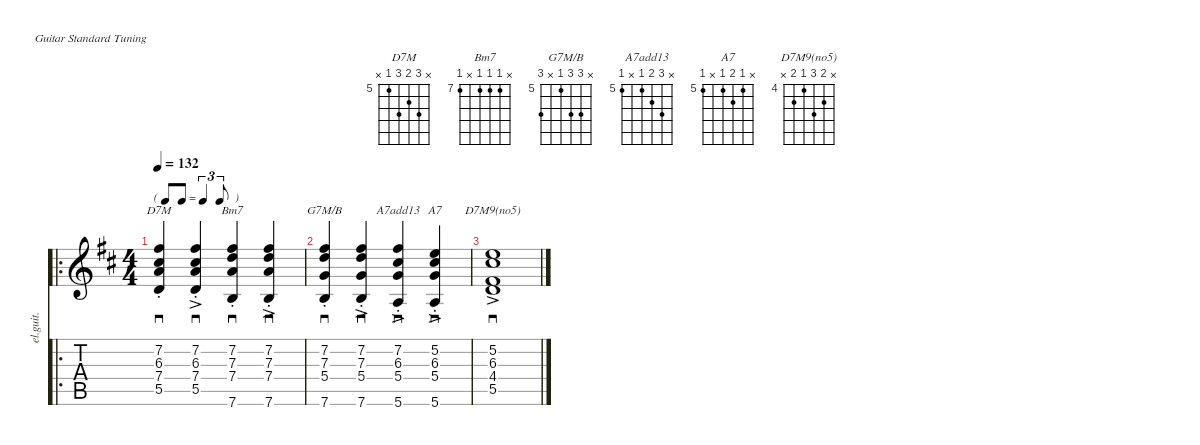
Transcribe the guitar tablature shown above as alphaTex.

\defaultSystemsLayout 4
\hideDynamics
\bracketExtendMode nobrackets
\track ("Clean Guitar" "el.guit.") {defaultSystemsLayout 5 instrument electricguitarclean}
\staff {score tabs}
\tuning (E4 B3 G3 D3 A2 E2)
\chord ("D7M" x 7 6 7 5 x) {firstfret 5 showfingering false}
\chord ("Bm7" x 7 7 7 x 7) {firstfret 7 showfingering false}
\chord ("G7M/B" x 7 7 5 x 7) {firstfret 5 showfingering false}
\chord ("A7add13" x 7 6 5 x 5) {firstfret 5 showfingering false}
\chord ("A7" x 5 6 5 x 5) {firstfret 5 showfingering false}
\chord ("D7M9(no5)" x 5 6 4 5 x) {firstfret 4 showfingering false}
\ro
\ts (4 4)
\beaming (8 2 2 2 2)
\tf triplet8th
\tempo 132
\clef g2
\scale
0.475513
\ks d
(5.5{acc forcenatural} 7.4{acc forcenatural} 6.3{acc #} 7.2{st acc #}).4{sd ch "D7M" dy mf instrument electricguitarclean beam Up} (5.5{acc forcenatural} 7.4{acc forcenatural} 6.3{acc #} 7.2{ac st acc #}).4{sd beam Up} (7.6{acc forcenatural} 7.4{acc forcenatural} 7.3{acc forcenatural} 7.2{st acc #}).4{sd ch "Bm7" beam Up} (7.6{acc forcenatural} 7.4{acc forcenatural} 7.3{acc forcenatural} 7.2{ac st acc #}).4{sd beam Up} |
\scale
0.305226 (7.6{acc forcenatural} 5.4{acc forcenatural} 7.3{acc forcenatural} 7.2{st acc #}).4{sd ch "G7M/B" beam Up} (7.6{acc forcenatural} 5.4{acc forcenatural} 7.3{acc forcenatural} 7.2{ac st acc #}).4{sd beam Up} (5.6{acc forcenatural} 5.4{acc forcenatural} 6.3{acc #} 7.2{ac st acc #}).4{sd ch "A7add13" beam Up} (5.6{acc forcenatural} 5.4{acc forcenatural} 6.3{acc #} 5.2{ac st acc forcenatural}).4{sd ch "A7" beam Up} |
\scale
0.219261 (5.5{acc forcenatural} 4.4{ac acc #} 6.3{acc #} 5.2{acc forcenatural}).1{sd ch "D7M9(no5)" beam Up}
